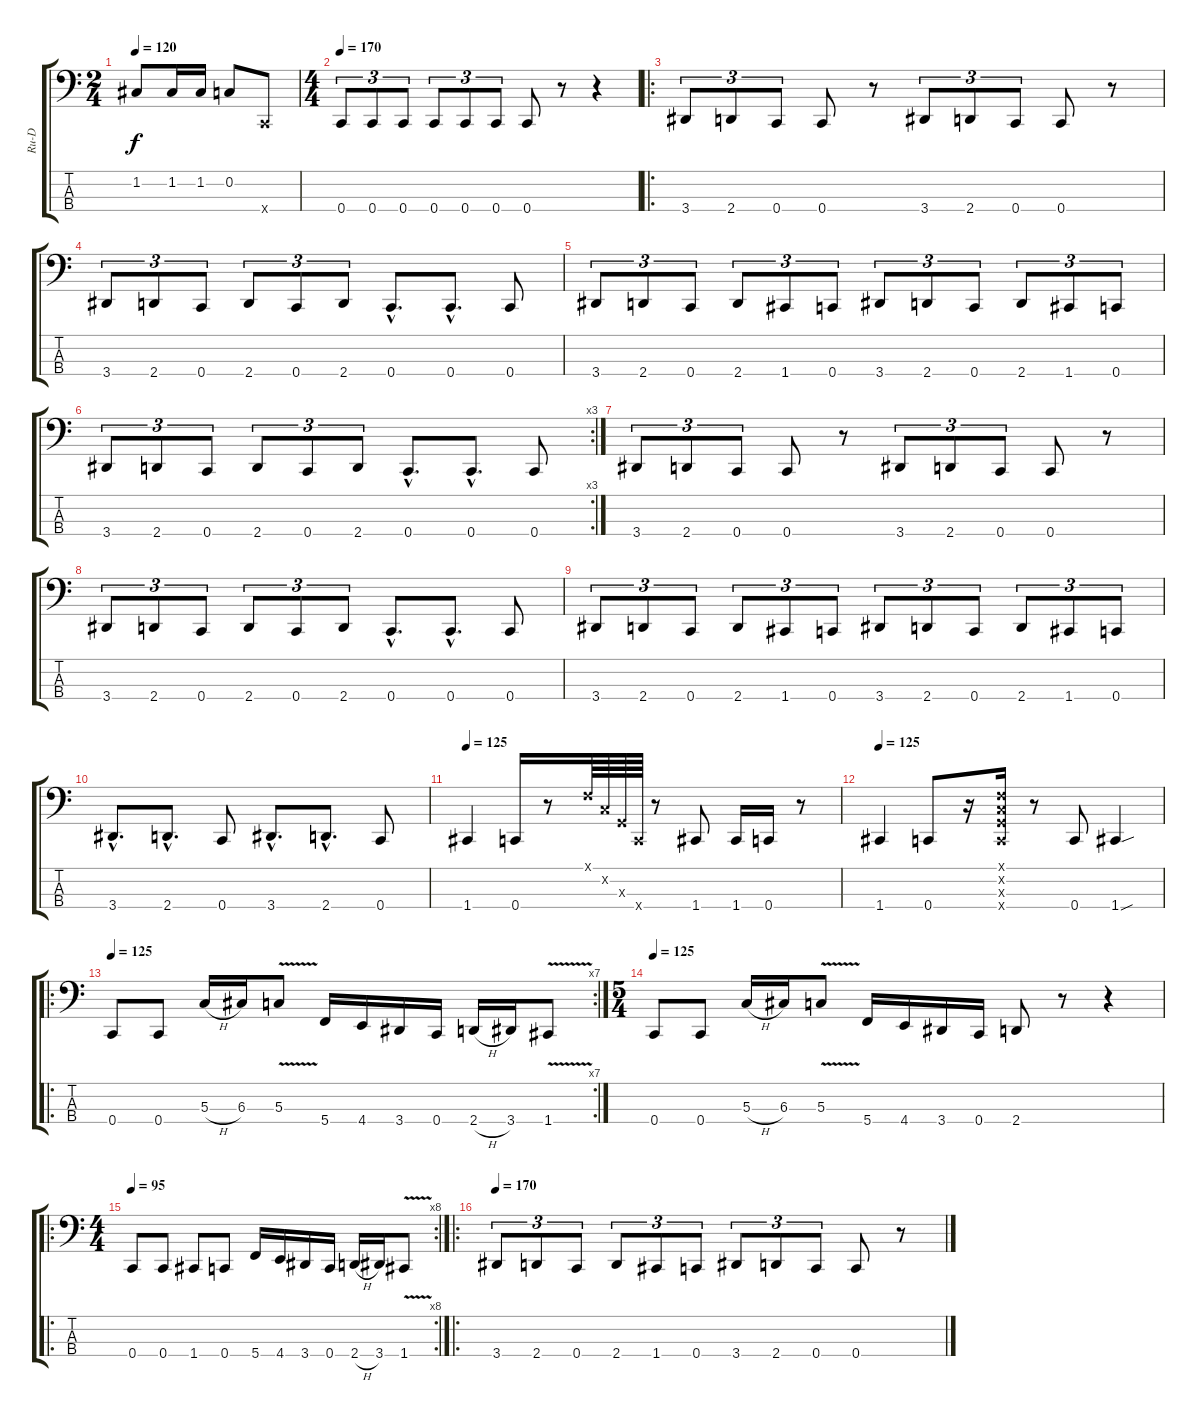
\track ("Ru-D" "Ru-D") {instrument slapbass1}
\staff {score tabs}
\tuning (F2 C2 G1 C1) {hide}
\ts (2 4)
\tempo 120
\clef f4
\ks c
1.2.8{dy f} 1.2.16 1.2.16 0.2.8 0.4{x}.8 |
\ts (4 4)
\tempo 170
0.4.8{tu (3 2)} 0.4.8{tu (3 2)} 0.4.8{tu (3 2)} 0.4.8{tu (3 2)} 0.4.8{tu (3 2)} 0.4.8{tu (3 2)} 0.4.8 r.8 r.4 |
\ro
3.4.8{tu (3 2)} 2.4.8{tu (3 2)} 0.4.8{tu (3 2)} 0.4.8 r.8 3.4.8{tu (3 2)} 2.4.8{tu (3 2)} 0.4.8{tu (3 2)} 0.4.8 r.8 |
3.4.8{tu (3 2)} 2.4.8{tu (3 2)} 0.4.8{tu (3 2)} 2.4.8{tu (3 2)} 0.4.8{tu (3 2)} 2.4.8{tu (3 2)} 0.4{hac}.8{d} 0.4{hac}.8{d} 0.4.8 |
3.4.8{tu (3 2)} 2.4.8{tu (3 2)} 0.4.8{tu (3 2)} 2.4.8{tu (3 2)} 1.4.8{tu (3 2)} 0.4.8{tu (3 2)} 3.4.8{tu (3 2)} 2.4.8{tu (3 2)} 0.4.8{tu (3 2)} 2.4.8{tu (3 2)} 1.4.8{tu (3 2)} 0.4.8{tu (3 2)} |
\rc 3
3.4.8{tu (3 2)} 2.4.8{tu (3 2)} 0.4.8{tu (3 2)} 2.4.8{tu (3 2)} 0.4.8{tu (3 2)} 2.4.8{tu (3 2)} 0.4{hac}.8{d} 0.4{hac}.8{d} 0.4.8 |
3.4.8{tu (3 2)} 2.4.8{tu (3 2)} 0.4.8{tu (3 2)} 0.4.8 r.8 3.4.8{tu (3 2)} 2.4.8{tu (3 2)} 0.4.8{tu (3 2)} 0.4.8 r.8 |
3.4.8{tu (3 2)} 2.4.8{tu (3 2)} 0.4.8{tu (3 2)} 2.4.8{tu (3 2)} 0.4.8{tu (3 2)} 2.4.8{tu (3 2)} 0.4{hac}.8{d} 0.4{hac}.8{d} 0.4.8 |
3.4.8{tu (3 2)} 2.4.8{tu (3 2)} 0.4.8{tu (3 2)} 2.4.8{tu (3 2)} 1.4.8{tu (3 2)} 0.4.8{tu (3 2)} 3.4.8{tu (3 2)} 2.4.8{tu (3 2)} 0.4.8{tu (3 2)} 2.4.8{tu (3 2)} 1.4.8{tu (3 2)} 0.4.8{tu (3 2)} |
3.4{hac}.8{d} 2.4{hac}.8{d} 0.4.8 3.4{hac}.8{d} 2.4{hac}.8{d} 0.4.8 |
\tempo 125
1.4.4 0.4.16 r.8 0.1{x}.64 0.2{x}.64 0.3{x}.64 0.4{x}.64 r.8 1.4.8 1.4.16 0.4.16 r.8 |
\tempo 125
1.4.4 0.4.8 r.16 (0.1{x} 0.2{x} 0.3{x} 0.4{x}).16 r.8 0.4.8 1.4{sou}.4 |
\ro
\rc 7
\tempo 125
0.4.8{instrument electricbassfinger} 0.4.8 5.3{h}.16 6.3.16 5.3{v}.8 5.4.16 4.4.16 3.4.16 0.4.16 2.4{h}.16 3.4.16 1.4{v}.8 |
\ts (5 4)
\tempo 125
0.4.8{instrument electricbassfinger} 0.4.8 5.3{h}.16 6.3.16 5.3{v}.8 5.4.16 4.4.16 3.4.16 0.4.16 2.4.8 r.8 r.4 |
\ro
\rc 8
\ts (4 4)
\tempo 95
0.4.8 0.4.8 1.4.8 0.4.8 5.4.16 4.4.16 3.4.16 0.4.16 2.4{h}.16 3.4.16 1.4{v}.8 |
\ro
\tempo 170
3.4.8{tu (3 2)} 2.4.8{tu (3 2)} 0.4.8{tu (3 2)} 2.4.8{tu (3 2)} 1.4.8{tu (3 2)} 0.4.8{tu (3 2)} 3.4.8{tu (3 2)} 2.4.8{tu (3 2)} 0.4.8{tu (3 2)} 0.4.8 r.8
